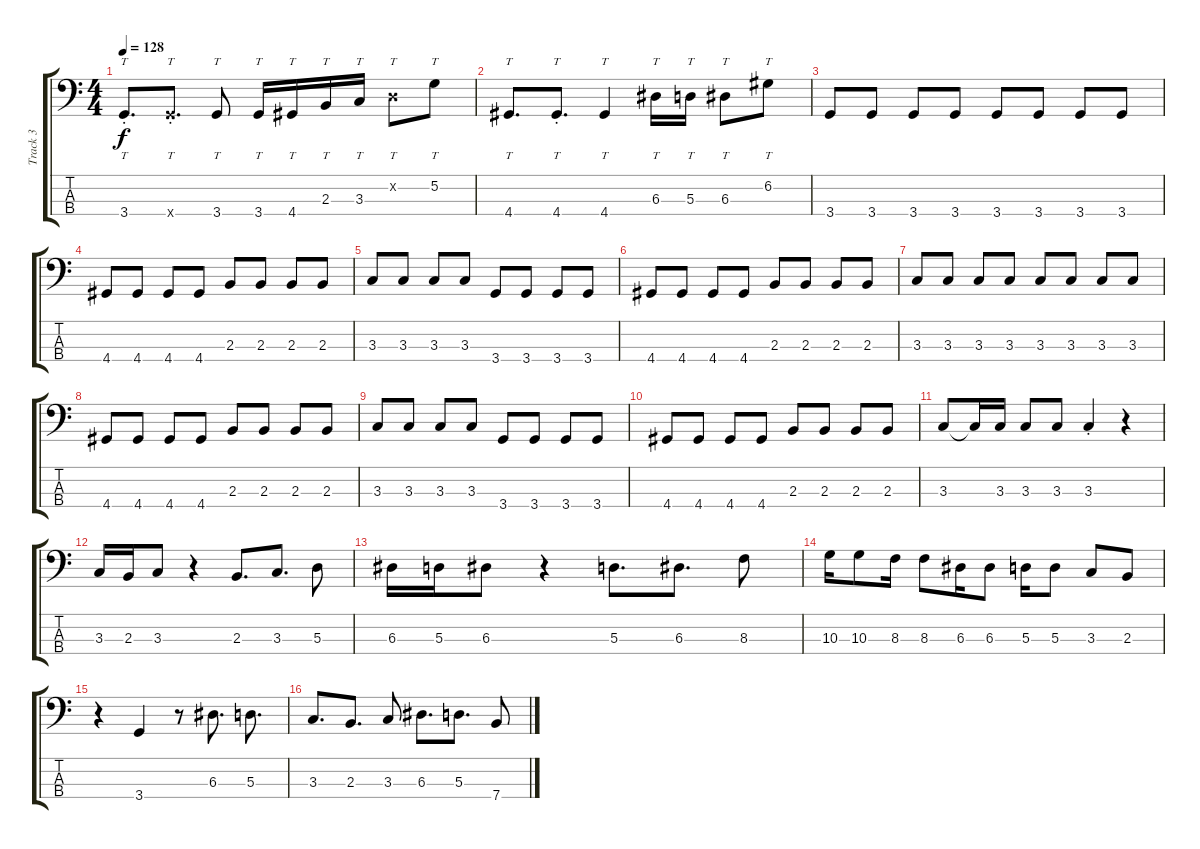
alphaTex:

\track ("Track 3" "Track 3") {instrument electricbassfinger}
\staff {score tabs}
\tuning (G2 D2 A1 E1) {hide}
\ts (4 4)
\tempo 128
\clef f4
\ks c
3.4{st}.8{tt d dy f} 3.4{st x}.8{tt d} 3.4.8{tt} 3.4.16{tt} 4.4.16{tt} 2.3.16{tt} 3.3.16{tt} 0.2{x}.8{tt} 5.2.8{tt} |
4.4.8{tt d} 4.4{st}.8{tt d} 4.4.4{tt} 6.3.16{tt} 5.3.16{tt} 6.3.8{tt} 6.2.8{tt} |
3.4.8 3.4.8 3.4.8 3.4.8 3.4.8 3.4.8 3.4.8 3.4.8 |
4.4.8 4.4.8 4.4.8 4.4.8 2.3.8 2.3.8 2.3.8 2.3.8 |
3.3.8 3.3.8 3.3.8 3.3.8 3.4.8 3.4.8 3.4.8 3.4.8 |
4.4.8 4.4.8 4.4.8 4.4.8 2.3.8 2.3.8 2.3.8 2.3.8 |
3.3.8 3.3.8 3.3.8 3.3.8 3.3.8 3.3.8 3.3.8 3.3.8 |
4.4.8 4.4.8 4.4.8 4.4.8 2.3.8 2.3.8 2.3.8 2.3.8 |
3.3.8 3.3.8 3.3.8 3.3.8 3.4.8 3.4.8 3.4.8 3.4.8 |
4.4.8 4.4.8 4.4.8 4.4.8 2.3.8 2.3.8 2.3.8 2.3.8 |
3.3.8 3.3{t}.16 3.3.16 3.3.8 3.3.8 3.3{st}.4 r.4 |
3.3.16 2.3.16 3.3.8 r.4 2.3.8{d} 3.3.8{d} 5.3.8 |
6.3.16 5.3.16 6.3.8 r.4 5.3.8{d} 6.3.8{d} 8.3.8 |
10.3.16 10.3.8 8.3.16 8.3.8 6.3.16 6.3.8 5.3.16 5.3.8 3.3.8 2.3.8 |
r.4 3.4.4 r.8 6.3.8{d} 5.3.8{d} |
3.3.8{d} 2.3.8{d} 3.3.8 6.3.8{d} 5.3.8{d} 7.4.8
